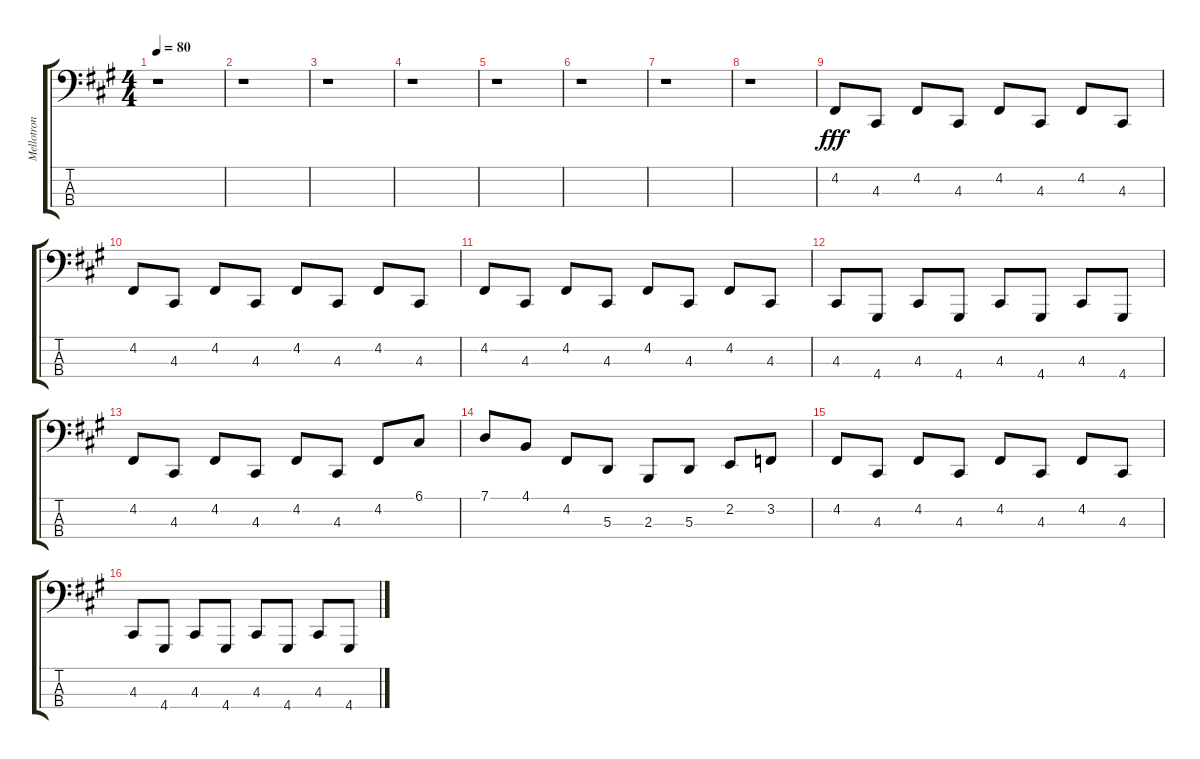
\track ("Mellotron (LH)" "Mellotron ") {instrument clavinet}
\staff {score tabs}
\tuning (G2 D2 A1 E1) {hide}
\ts (4 4)
\tempo 80
\clef f4
\ks a
r.1{dy fff} |
r.1 |
r.1 |
r.1 |
r.1 |
r.1 |
r.1 |
r.1 |
4.2.8 4.3.8 4.2.8 4.3.8 4.2.8 4.3.8 4.2.8 4.3.8 |
4.2.8 4.3.8 4.2.8 4.3.8 4.2.8 4.3.8 4.2.8 4.3.8 |
4.2.8 4.3.8 4.2.8 4.3.8 4.2.8 4.3.8 4.2.8 4.3.8 |
4.3.8 4.4.8 4.3.8 4.4.8 4.3.8 4.4.8 4.3.8 4.4.8 |
4.2.8 4.3.8 4.2.8 4.3.8 4.2.8 4.3.8 4.2.8 6.1.8 |
7.1.8 4.1.8 4.2.8 5.3.8 2.3.8 5.3.8 2.2.8 3.2.8 |
4.2.8 4.3.8 4.2.8 4.3.8 4.2.8 4.3.8 4.2.8 4.3.8 |
4.3.8 4.4.8 4.3.8 4.4.8 4.3.8 4.4.8 4.3.8 4.4.8
